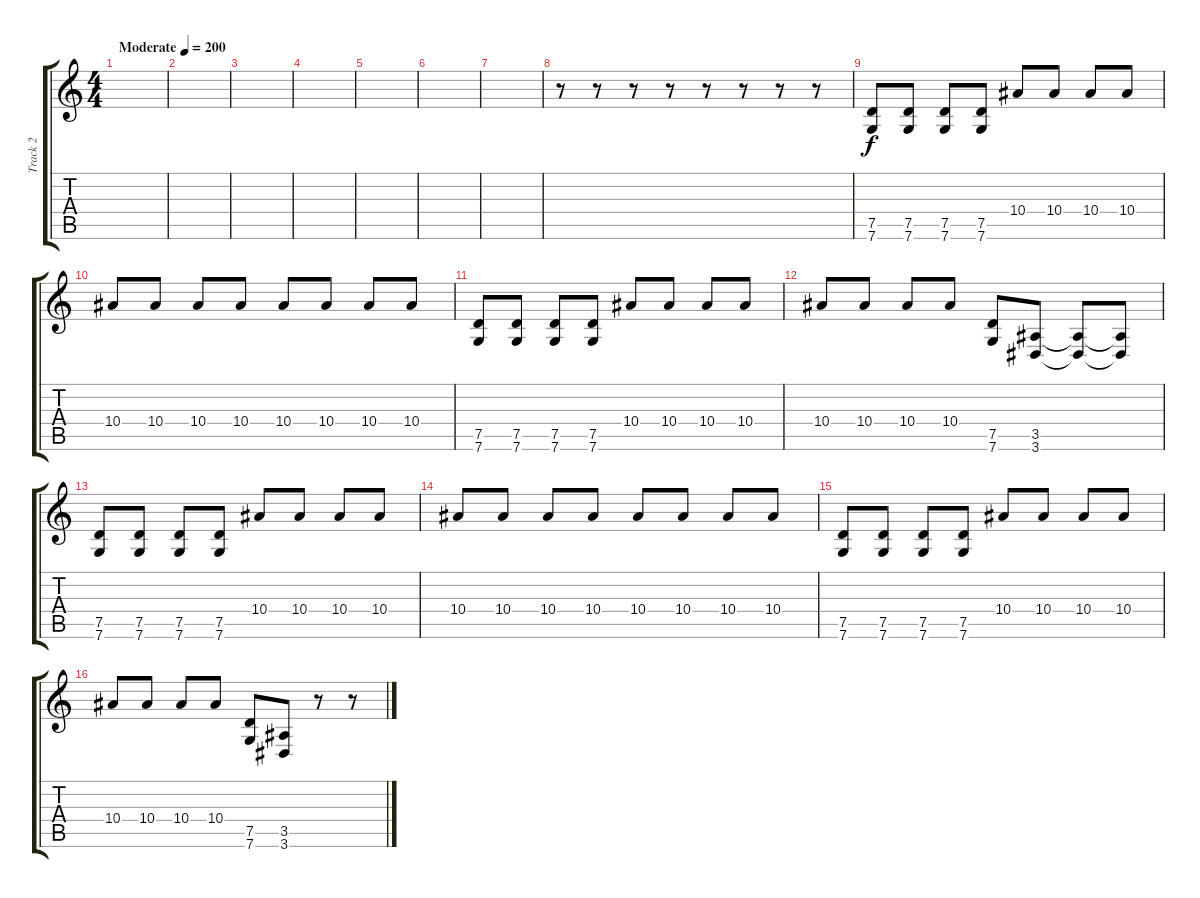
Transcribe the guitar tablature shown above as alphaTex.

\track ("Track 2" "Track 2") {instrument distortionguitar}
\staff {score tabs}
\tuning (D4 A3 F3 C3 G2 C2) {hide}
\ts (4 4)
\tempo (200 "Moderate")
\clef g2
\ks c
|
|
|
|
|
|
|
r.8 r.8 r.8 r.8 r.8 r.8 r.8 r.8 |
(7.5 7.6).8 (7.5 7.6).8 (7.5 7.6).8 (7.5 7.6).8 10.4.8 10.4.8 10.4.8 10.4.8 |
10.4.8 10.4.8 10.4.8 10.4.8 10.4.8 10.4.8 10.4.8 10.4.8 |
(7.5 7.6).8 (7.5 7.6).8 (7.5 7.6).8 (7.5 7.6).8 10.4.8 10.4.8 10.4.8 10.4.8 |
10.4.8 10.4.8 10.4.8 10.4.8 (7.5 7.6).8 (3.5 3.6).8 (3.5{t} 3.6{t}).8 (3.5{t} 3.6{t}).8 |
(7.5 7.6).8 (7.5 7.6).8 (7.5 7.6).8 (7.5 7.6).8 10.4.8 10.4.8 10.4.8 10.4.8 |
10.4.8 10.4.8 10.4.8 10.4.8 10.4.8 10.4.8 10.4.8 10.4.8 |
(7.5 7.6).8 (7.5 7.6).8 (7.5 7.6).8 (7.5 7.6).8 10.4.8 10.4.8 10.4.8 10.4.8 |
10.4.8 10.4.8 10.4.8 10.4.8 (7.5 7.6).8 (3.5 3.6).8 r.8 r.8
